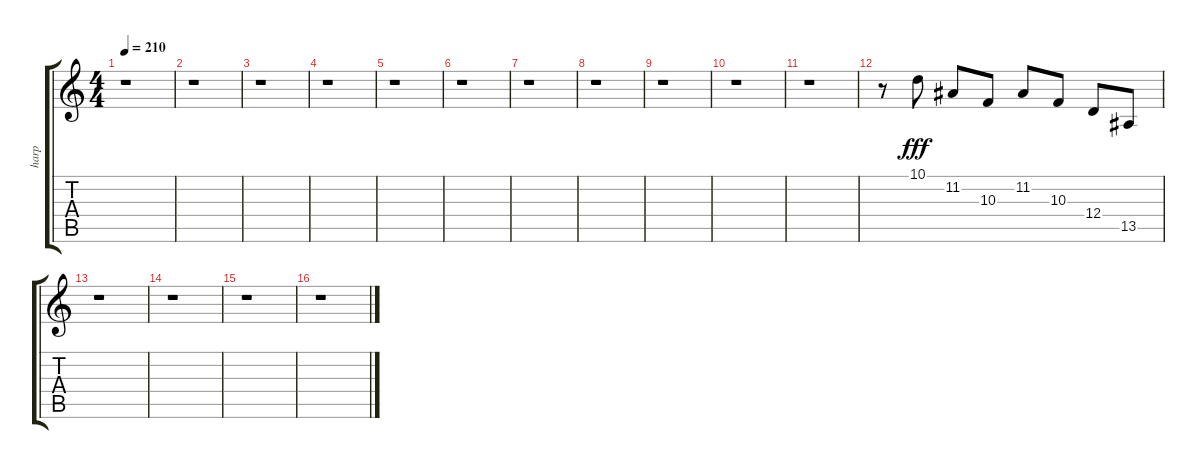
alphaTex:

\track ("harp                " "harp      ") {instrument stringensemble1}
\staff {score tabs}
\tuning (E4 B3 G3 D3 A2 E2) {hide}
\ts (4 4)
\tempo 210
\clef g2
\ks c
r.1{dy fff} |
r.1 |
r.1 |
r.1 |
r.1 |
r.1 |
r.1 |
r.1 |
r.1 |
r.1 |
r.1 |
r.8 10.1.8 11.2.8 10.3.8 11.2.8 10.3.8 12.4.8 13.5.8 |
r.1 |
r.1 |
r.1 |
r.1
